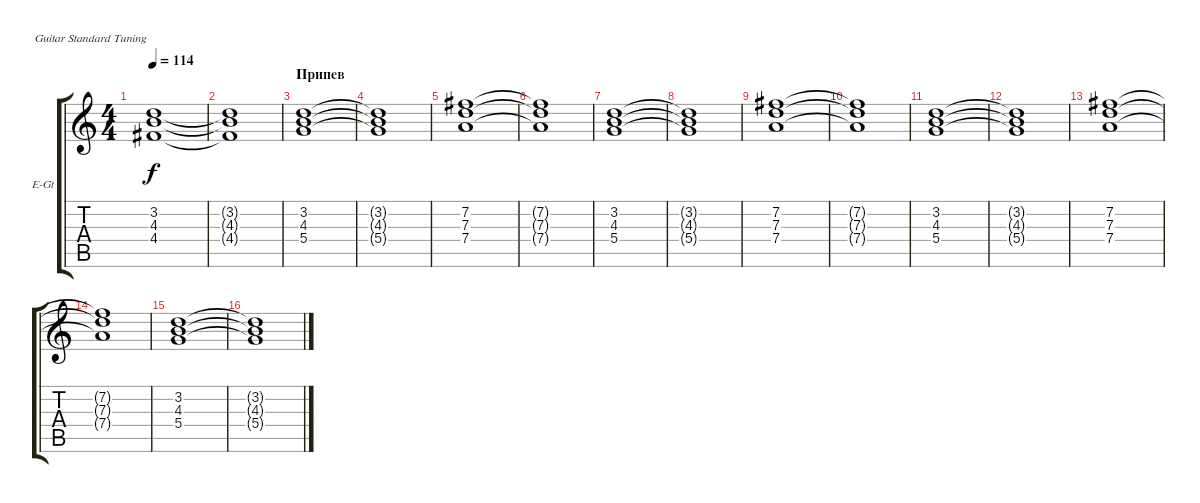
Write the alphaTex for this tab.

\defaultSystemsLayout 4
\bracketExtendMode groupsimilarinstruments
\firstSystemTrackNameOrientation horizontal
\otherSystemsTrackNameOrientation horizontal
\track ("А. Андреев" "E-Gt") {instrument electricguitarclean}
\staff {score tabs}
\tuning (E4 B3 G3 D3 A2 E2)
\ts (4 4)
\tempo 114
\clef g2
\scale
0.333333
\ks c
(4.4 4.3 3.2).1{dy f} |
\scale
0.333333 (4.4{t} 4.3{t} 3.2{t}).1 |
\section ("" "Припев")
\scale
0.333333 (5.4 4.3 3.2).1 |
\scale
0.333333 (5.4{t} 4.3{t} 3.2{t}).1 |
\scale
0.333333 (7.4 7.3 7.2).1 |
\scale
0.333333 (7.4{t} 7.3{t} 7.2{t}).1 |
\scale
0.333333 (5.4 4.3 3.2).1 |
\scale
0.333333 (5.4{t} 4.3{t} 3.2{t}).1 |
\scale
0.333333 (7.4 7.3 7.2).1 |
\scale
0.333333 (7.4{t} 7.3{t} 7.2{t}).1 |
\scale
0.333333 (5.4 4.3 3.2).1 |
\scale
0.333333 (5.4{t} 4.3{t} 3.2{t}).1 |
\scale
0.333333 (7.4 7.3 7.2).1 |
\scale
0.333333 (7.4{t} 7.3{t} 7.2{t}).1 |
\scale
0.333333 (5.4 4.3 3.2).1 |
\scale
0.333333 (5.4{t} 4.3{t} 3.2{t}).1
